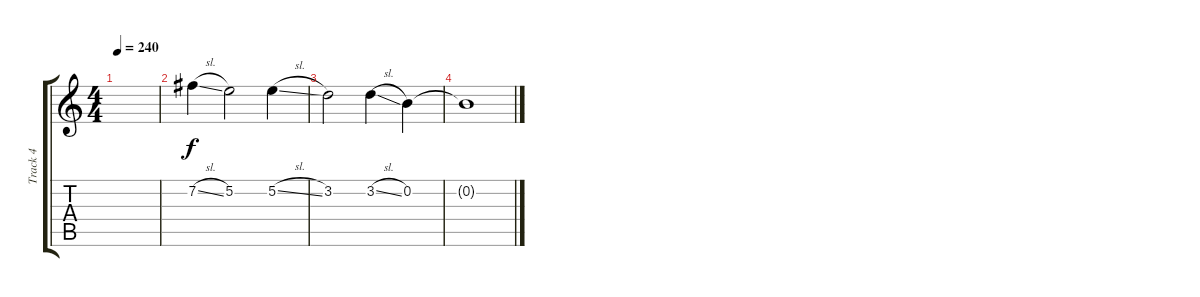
\track ("Track 4" "Track 4") {instrument electricguitarclean}
\staff {score tabs}
\tuning (E4 B3 G3 D3 A2 D2) {hide}
\ts (4 4)
\tempo 240
\clef g2
\ks c
|
7.2{sl}.4 5.2.2 5.2{sl}.4 |
3.2.2 3.2{sl}.4 0.2.4 |
0.2{t}.1
